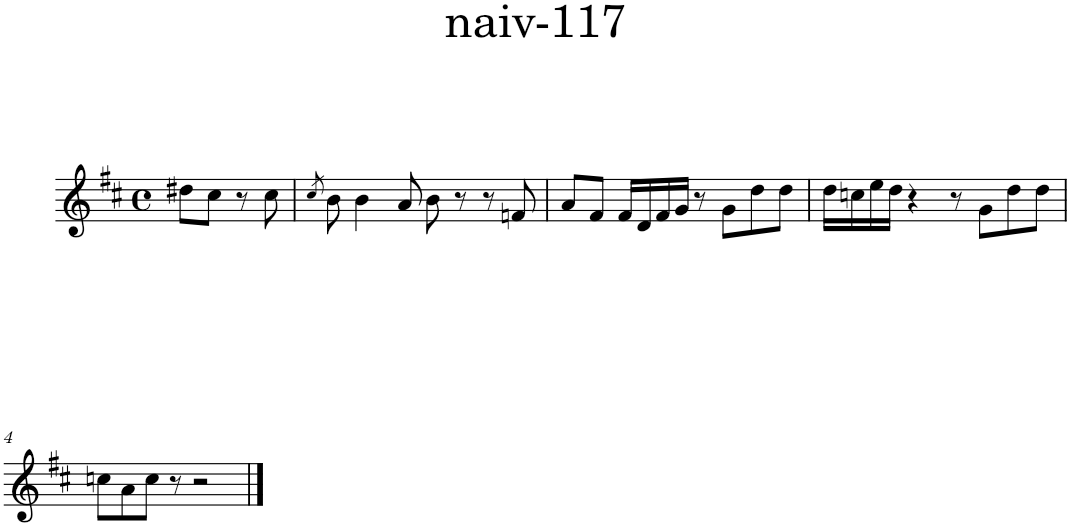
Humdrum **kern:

**kern
*part1
*staff1
*I"Piano
*I'Pno.
*clefG2
*k[f#c#]
*M4/4
*met(c)
=
8dd#X\L
8cc#\J
8r
8cc#\
=1
8qcc#/
8b\
4b\
8a/
8b\
8r
8r
8fn/
=2
8a/L
8f#/J
16f#/LL
16d/
16f#/
16g/JJ
8r
8g\L
8dd\
8dd\J
=3
16dd\LL
16ccn\
16ee\
16dd\JJ
4r
8r
8g\L
8dd\
8dd\J
!!LO:LB:g=z
=4
8ccn\L
8a\
8cc\J
8r
2r
==
*-
